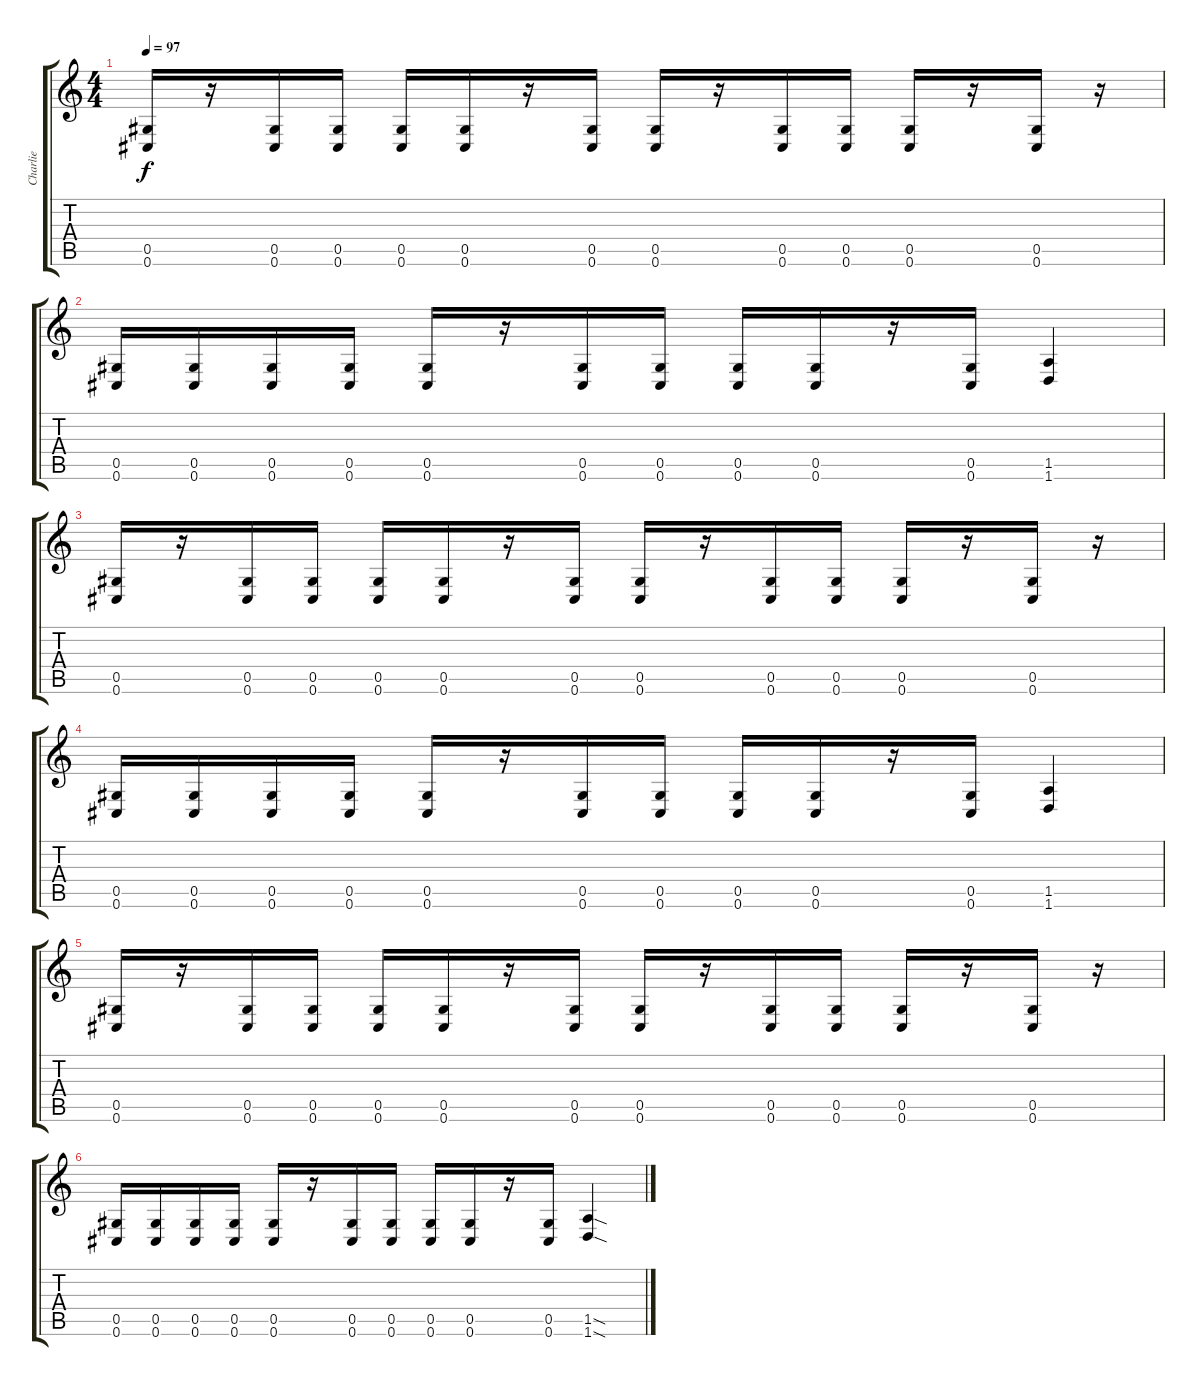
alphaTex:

\track ("Charlie" "Charlie") {instrument distortionguitar}
\staff {score tabs}
\tuning (Eb4 Bb3 Gb3 Db3 Ab2 Db2) {hide}
\ts (4 4)
\tempo 97
\clef g2
\ks c
(0.5 0.6).16{dy f} r.16 (0.5 0.6).16 (0.5 0.6).16 (0.5 0.6).16 (0.5 0.6).16 r.16 (0.5 0.6).16 (0.5 0.6).16 r.16 (0.5 0.6).16 (0.5 0.6).16 (0.5 0.6).16 r.16 (0.5 0.6).16 r.16 |
(0.5 0.6).16 (0.5 0.6).16 (0.5 0.6).16 (0.5 0.6).16 (0.5 0.6).16 r.16 (0.5 0.6).16 (0.5 0.6).16 (0.5 0.6).16 (0.5 0.6).16 r.16 (0.5 0.6).16 (1.5 1.6).4 |
(0.5 0.6).16 r.16 (0.5 0.6).16 (0.5 0.6).16 (0.5 0.6).16 (0.5 0.6).16 r.16 (0.5 0.6).16 (0.5 0.6).16 r.16 (0.5 0.6).16 (0.5 0.6).16 (0.5 0.6).16 r.16 (0.5 0.6).16 r.16 |
(0.5 0.6).16 (0.5 0.6).16 (0.5 0.6).16 (0.5 0.6).16 (0.5 0.6).16 r.16 (0.5 0.6).16 (0.5 0.6).16 (0.5 0.6).16 (0.5 0.6).16 r.16 (0.5 0.6).16 (1.5 1.6).4 |
(0.5 0.6).16 r.16 (0.5 0.6).16 (0.5 0.6).16 (0.5 0.6).16 (0.5 0.6).16 r.16 (0.5 0.6).16 (0.5 0.6).16 r.16 (0.5 0.6).16 (0.5 0.6).16 (0.5 0.6).16 r.16 (0.5 0.6).16 r.16 |
(0.5 0.6).16 (0.5 0.6).16 (0.5 0.6).16 (0.5 0.6).16 (0.5 0.6).16 r.16 (0.5 0.6).16 (0.5 0.6).16 (0.5 0.6).16 (0.5 0.6).16 r.16 (0.5 0.6).16 (1.5{sod} 1.6{sod}).4
